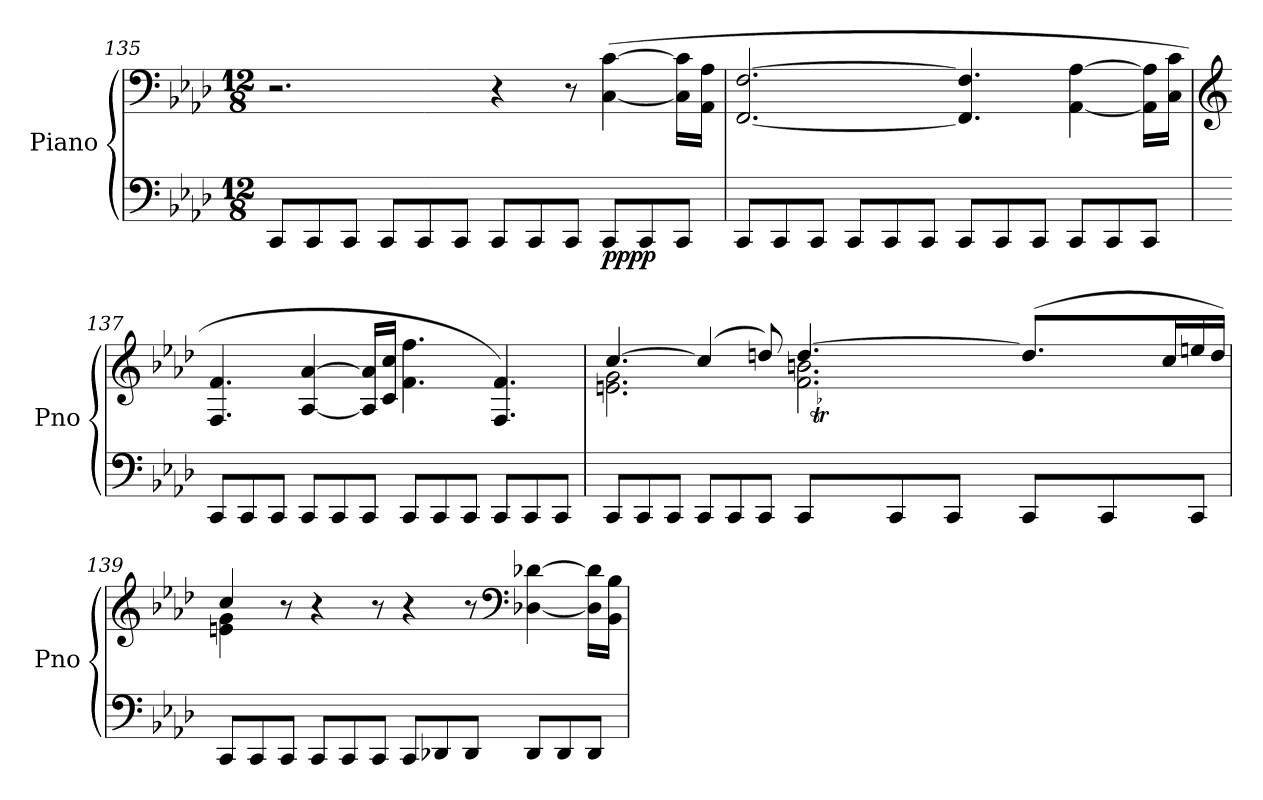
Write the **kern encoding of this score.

**kern	**kern	**dynam
*part1	*part1	*part1
*staff2	*staff1	*staff1/2
*I"Piano	*	*
*I'Pno	*	*
*clefF4	*clefF4	*
*k[b-e-a-d-]	*k[b-e-a-d-]	*
*M12/8	*M12/8	*
=135	=135	=135
8CC/L	2.r	.
8CC/	.	.
8CC/J	.	.
8CC/L	.	.
8CC/	.	.
8CC/J	.	.
8CC/L	4r	.
8CC/	.	.
8CC/J	8r	.
!	!	!LO:DY:b=2
!	!	!LO:DY:n=1:b
8CC/L	([4C\ [4c\	pp pp
8CC/	.	.
8CC/J	16C\] 16c\]LL	.
.	16AA-\ 16A-\JJ	.
!!LO:LB:g=z
=136	=136	=136
8CC/L	[2.FF/ [2.F/	.
8CC/	.	.
8CC/J	.	.
8CC/L	.	.
8CC/	.	.
8CC/J	.	.
8CC/L	4.FF/] 4.F/]	.
8CC/	.	.
8CC/J	.	.
8CC/L	[4AA-\ [4A-\	.
8CC/	.	.
8CC/J	16AA-\] 16A-\]LL	.
.	16C\ 16c\JJ	.
=137	=137	=137
*	*clefG2	*
8CC/L	4.F/ 4.f/	.
8CC/	.	.
8CC/J	.	.
8CC/L	[4A-/ [4a-/	.
8CC/	.	.
8CC/J	16A-/] 16a-/]LL	.
.	16c/ 16cc/JJ	.
8CC/L	4.f\ 4.ff\	.
8CC/	.	.
8CC/J	.	.
8CC/L	4.F/ 4.f/)	.
8CC/	.	.
8CC/J	.	.
!!LO:LB:g=z
=138	=138	=138
*	*^	*
*	*	*^	*
8CC/L	[4.cc/	2.ryy	2.en\ 2.g\	.
8CC/	.	.	.	.
8CC/J	.	.	.	.
8CC/L	(>4cc/]	.	.	.
8CC/	.	.	.	.
8CC/J	8ddn/)	.	.	.
*	*	*Xtuplet	*	*
8CC/L	[4.dd/	24cctyy	2.f\ 2.bn\	.
.	.	24ddyy	.	.
.	.	24eenyy	.	.
8CC/	.	24ddyy	.	.
.	.	24eeyy	.	.
.	.	24ddyy	.	.
!	!	!LO:N:vis=16	!	!
8CC/J	.	640%23eeyy	.	.
!	!	!LO:N:vis=16	!	!
.	.	640%23ddyy	.	.
!	!	!LO:N:vis=16	!	!
.	.	640%23eeyy	.	.
!	!	!LO:N:vis=16	!	!
.	.	640%23ddyy	.	.
8CC/L	(>8.dd/L]	.	.	.
!	!	!LO:N:vis=16	!	!
.	.	640%23eeyy	.	.
!	!	!LO:N:vis=16	!	!
.	.	640%23ddyy	.	.
!	!	!LO:N:vis=16	!	!
.	.	640%23eeyy	.	.
8CC/	.	.	.	.
.	.	48ddyy	.	.
.	.	48eeTTTyy	.	.
.	.	48ddyy	.	.
.	16cc/L	.	.	.
.	.	640%119ryy	.	.
8CC/J	16een/	.	.	.
.	16dd/JJ)	.	.	.
*	*	*v	*v	*
=139	=139	=139	=139
8CC/L	4cc/	4en\ 4g\	.
8CC/	.	.	.
8CC/J	8r	1ryy	.
8CC/L	4r	.	.
8CC/	.	.	.
8CC/J	8r	.	.
8CC/L	4r	.	.
8DD-X/	.	.	.
8DD-/J	8r	.	.
*	*clefF4	*	*
8DD-/L	[4D-X\ [4d-X\	.	.
8DD-/	.	4ryy	.
8DD-/J	16D-\] 16d-\]LL	.	.
.	16BB-\ 16B-\JJ	.	.
*	*v	*v	*
=	=	=
*-	*-	*-
